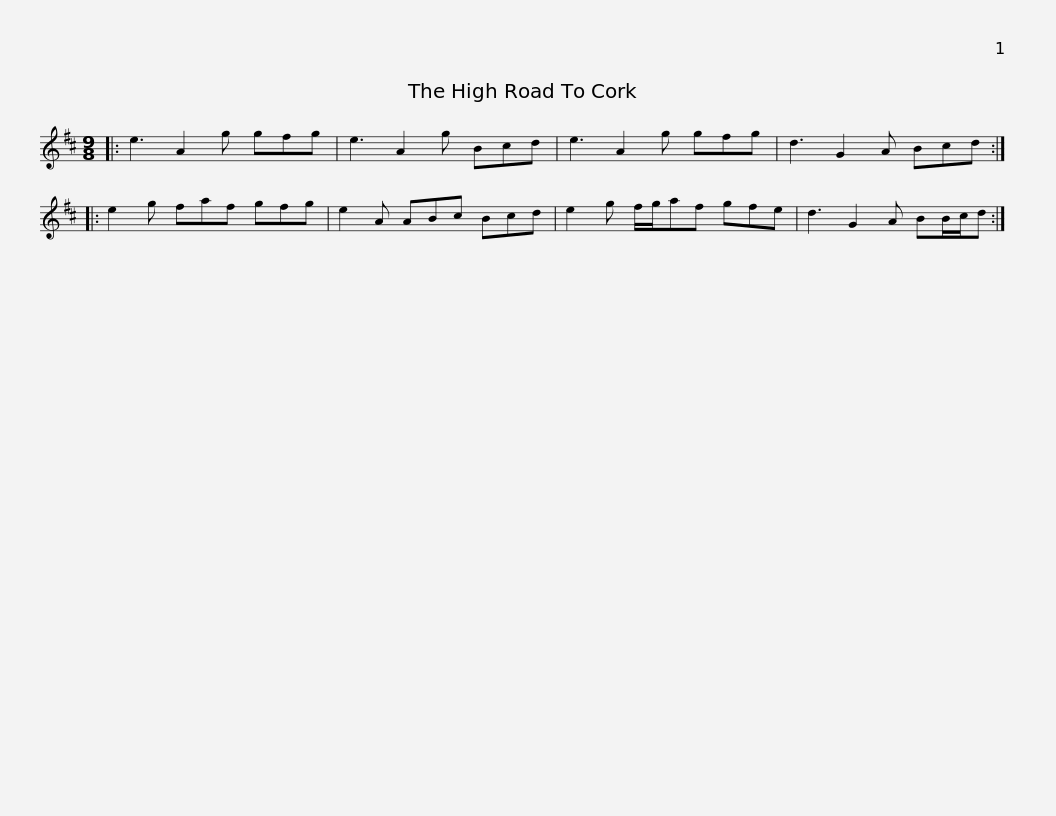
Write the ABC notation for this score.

X:1
L:1/8
M:9/8
I:linebreak $
K:D
V:1 treble
V:1
|: e3 A2 g gfg | e3 A2 g Bcd | e3 A2 g gfg | d3 G2 A Bcd :: e2 g faf gfg |$ %5
 e2 A ABc Bcd | e2 g f/g/af gfe | d3 G2 A BB/c/d :| %8
